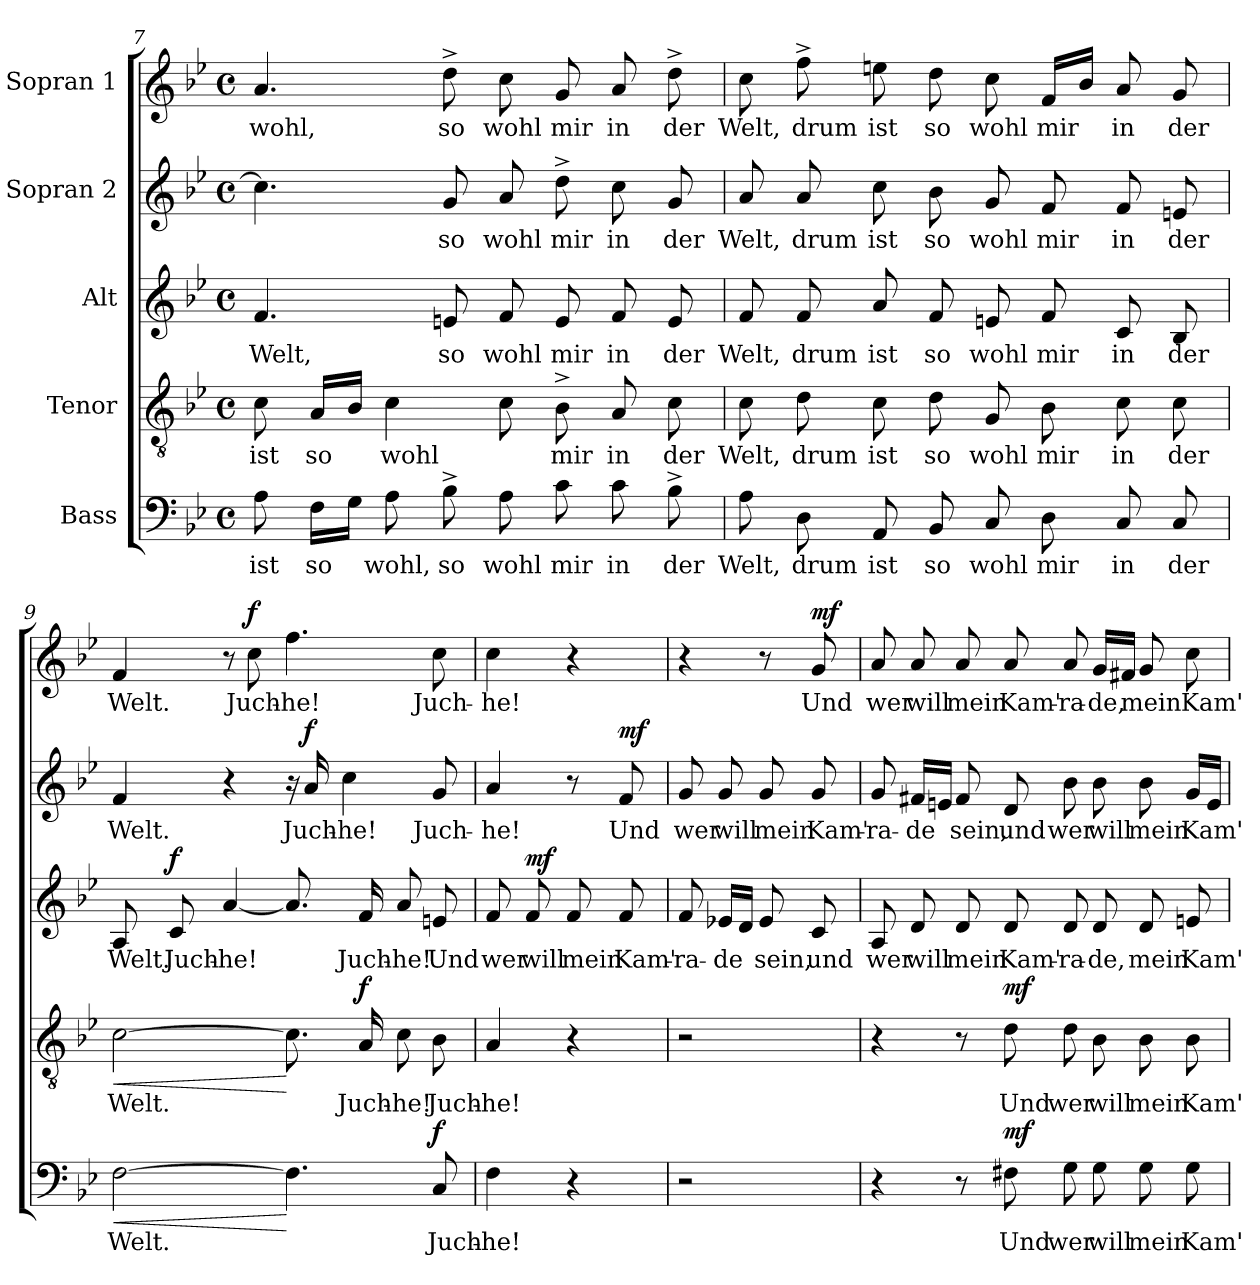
**kern	**text	**dynam	**kern	**text	**dynam	**kern	**text	**dynam	**kern	**text	**dynam	**kern	**text	**dynam
*part5	*part5	*part5	*part4	*part4	*part4	*part3	*part3	*part3	*part2	*part2	*part2	*part1	*part1	*part1
*staff5	*staff5	*staff5	*staff4	*staff4	*staff4	*staff3	*staff3	*staff3	*staff2	*staff2	*staff2	*staff1	*staff1	*staff1
*I"Bass	*	*	*I"Tenor	*	*	*I"Alt	*	*	*I"Sopran 2	*	*	*I"Sopran 1	*	*
*clefF4	*	*	*clefGv2	*	*	*clefG2	*	*	*clefG2	*	*	*clefG2	*	*
*k[b-e-]	*	*	*k[b-e-]	*	*	*k[b-e-]	*	*	*k[b-e-]	*	*	*k[b-e-]	*	*
*M4/4	*	*	*M4/4	*	*	*M4/4	*	*	*M4/4	*	*	*M4/4	*	*
*met(c)	*	*	*met(c)	*	*	*met(c)	*	*	*met(c)	*	*	*met(c)	*	*
=7	=7	=7	=7	=7	=7	=7	=7	=7	=7	=7	=7	=7	=7	=7
!	!LO:LY:b	!	!	!LO:LY:b	!	!	!LO:LY:b	!	!	!	!	!	!LO:LY:b	!
8A\	ist	.	8c\	ist	.	4.f/	Welt,	.	4.cc\]	.	.	4.a/	wohl,	.
!	!LO:LY:b	!	!	!LO:LY:b	!	!	!	!	!	!	!	!	!	!
16F\LL	so	.	16A/LL	so	.	.	.	.	.	.	.	.	.	.
16G\JJ	.	.	16B-/JJ	.	.	.	.	.	.	.	.	.	.	.
!	!LO:LY:b	!	!	!LO:LY:b	!	!	!	!	!	!	!	!	!	!
8A\	wohl,	.	4c\	wohl	.	.	.	.	.	.	.	.	.	.
!	!LO:LY:b	!	!	!	!	!	!LO:LY:b	!	!	!LO:LY:b	!	!	!LO:LY:b	!
8B-^\	so	.	.	.	.	8en/	so	.	8g/	so	.	8dd^\	so	.
!	!LO:LY:b	!	!	!	!	!	!LO:LY:b	!	!	!LO:LY:b	!	!	!LO:LY:b	!
8A\	wohl	.	8c\	.	.	8f/	wohl	.	8a/	wohl	.	8cc\	wohl	.
!	!LO:LY:b	!	!	!LO:LY:b	!	!	!LO:LY:b	!	!	!LO:LY:b	!	!	!LO:LY:b	!
8c\	mir	.	8B-^\	mir	.	8e/	mir	.	8dd^\	mir	.	8g/	mir	.
!	!LO:LY:b	!	!	!LO:LY:b	!	!	!LO:LY:b	!	!	!LO:LY:b	!	!	!LO:LY:b	!
8c\	in	.	8A/	in	.	8f/	in	.	8cc\	in	.	8a/	in	.
!	!LO:LY:b	!	!	!LO:LY:b	!	!	!LO:LY:b	!	!	!LO:LY:b	!	!	!LO:LY:b	!
8B-^\	der	.	8c\	der	.	8e/	der	.	8g/	der	.	8dd^\	der	.
!!LO:PB:g=z
=8	=8	=8	=8	=8	=8	=8	=8	=8	=8	=8	=8	=8	=8	=8
!	!LO:LY:b	!	!	!LO:LY:b	!	!	!LO:LY:b	!	!	!LO:LY:b	!	!	!LO:LY:b	!
8A\	Welt,	.	8c\	Welt,	.	8f/	Welt,	.	8a/	Welt,	.	8cc\	Welt,	.
!	!LO:LY:b	!	!	!LO:LY:b	!	!	!LO:LY:b	!	!	!LO:LY:b	!	!	!LO:LY:b	!
8D\	drum	.	8d\	drum	.	8f/	drum	.	8a/	drum	.	8ff^\	drum	.
!	!LO:LY:b	!	!	!LO:LY:b	!	!	!LO:LY:b	!	!	!LO:LY:b	!	!	!LO:LY:b	!
8AA/	ist	.	8c\	ist	.	8a/	ist	.	8cc\	ist	.	8een\	ist	.
!	!LO:LY:b	!	!	!LO:LY:b	!	!	!LO:LY:b	!	!	!LO:LY:b	!	!	!LO:LY:b	!
8BB-/	so	.	8d\	so	.	8f/	so	.	8b-\	so	.	8dd\	so	.
!	!LO:LY:b	!	!	!LO:LY:b	!	!	!LO:LY:b	!	!	!LO:LY:b	!	!	!LO:LY:b	!
8C/	wohl	.	8G/	wohl	.	8en/	wohl	.	8g/	wohl	.	8cc\	wohl	.
!	!LO:LY:b	!	!	!LO:LY:b	!	!	!LO:LY:b	!	!	!LO:LY:b	!	!	!LO:LY:b	!
8D\	mir	.	8B-\	mir	.	8f/	mir	.	8f/	mir	.	16f/LL	mir	.
.	.	.	.	.	.	.	.	.	.	.	.	16b-/JJ	.	.
!	!LO:LY:b	!	!	!LO:LY:b	!	!	!LO:LY:b	!	!	!LO:LY:b	!	!	!LO:LY:b	!
8C/	in	.	8c\	in	.	8c/	in	.	8f/	in	.	8a/	in	.
!	!LO:LY:b	!	!	!LO:LY:b	!	!	!LO:LY:b	!	!	!LO:LY:b	!	!	!LO:LY:b	!
8C/	der	.	8c\	der	.	8B-/	der	.	8en/	der	.	8g/	der	.
=9	=9	=9	=9	=9	=9	=9	=9	=9	=9	=9	=9	=9	=9	=9
!	!LO:LY:b	!LO:HP:b	!	!LO:LY:b	!LO:HP:b	!	!LO:LY:b	!	!	!LO:LY:b	!	!	!LO:LY:b	!
[2F\	Welt.	<	[2c\	Welt.	<	8A/	Welt.	.	4f/	Welt.	.	4f/	Welt.	.
!	!	!	!	!	!	!	!LO:LY:b	!LO:DY:a	!	!	!	!	!	!
.	.	.	.	.	.	8c/	Juch-	f	.	.	.	.	.	.
!	!	!	!	!	!	!	!LO:LY:b	!	!	!	!	!	!	!
.	.	.	.	.	.	[4a/	-he!	.	4r	.	.	8r	.	.
!	!	!	!	!	!	!	!	!	!	!	!	!	!LO:LY:b	!LO:DY:a
.	.	.	.	.	.	.	.	.	.	.	.	8cc\	Juch-	f
!	!	!	!	!	!	!	!	!	!	!	!	!	!LO:LY:b	!
4.F\]	.	[	8.c\]	.	[	8.a/]	.	.	16r	.	.	4.ff\	-he!	.
!	!	!	!	!	!	!	!	!	!	!LO:LY:b	!LO:DY:a	!	!	!
.	.	.	.	.	.	.	.	.	16a/	Juch-	f	.	.	.
!	!	!	!	!	!	!	!	!	!	!LO:LY:b	!	!	!	!
.	.	.	.	.	.	.	.	.	4cc\	-he!	.	.	.	.
!	!	!	!	!LO:LY:b	!LO:DY:a	!	!LO:LY:b	!	!	!	!	!	!	!
.	.	.	16A/	Juch-	f	16f/	Juch-	.	.	.	.	.	.	.
!	!	!	!	!LO:LY:b	!	!	!LO:LY:b	!	!	!	!	!	!	!
.	.	.	8c\	-he!	.	8a/	-he!	.	.	.	.	.	.	.
!	!LO:LY:b	!LO:DY:a	!	!LO:LY:b	!	!	!LO:LY:b	!	!	!LO:LY:b	!	!	!LO:LY:b	!
8C/	Juch-	f	8B-\	Juch-	.	8en/	Und	.	8g/	Juch-	.	8cc\	Juch-	.
=9X1	=9X1	=9X1	=9X1	=9X1	=9X1	=9X1	=9X1	=9X1	=9X1	=9X1	=9X1	=9X1	=9X1	=9X1
!	!LO:LY:b	!	!	!LO:LY:b	!	!	!LO:LY:b	!	!	!LO:LY:b	!	!	!LO:LY:b	!
4F\	-he!	.	4A/	-he!	.	8f/	wer	.	4a/	-he!	.	4cc\	-he!	.
!	!	!	!	!	!	!	!LO:LY:b	!LO:DY:a	!	!	!	!	!	!
.	.	.	.	.	.	8f/	will	mf	.	.	.	.	.	.
!	!	!	!	!	!	!	!LO:LY:b	!	!	!	!	!	!	!
4r	.	.	4r	.	.	8f/	mein	.	8r	.	.	4r	.	.
!	!	!	!	!	!	!	!LO:LY:b	!	!	!LO:LY:b	!LO:DY:a	!	!	!
.	.	.	.	.	.	8f/	Kam'-	.	8f/	Und	mf	.	.	.
!!LO:LB:g=z
=10	=10	=10	=10	=10	=10	=10	=10	=10	=10	=10	=10	=10	=10	=10
!	!	!	!	!	!	!	!LO:LY:b	!	!	!LO:LY:b	!	!	!	!
2r	.	.	2r	.	.	8f/	-ra-	.	8g/	wer	.	4r	.	.
!	!	!	!	!	!	!	!LO:LY:b	!	!	!LO:LY:b	!	!	!	!
.	.	.	.	.	.	16e-X/LL	-de	.	8g/	will	.	.	.	.
.	.	.	.	.	.	16d/JJ	.	.	.	.	.	.	.	.
!	!	!	!	!	!	!	!LO:LY:b	!	!	!LO:LY:b	!	!	!	!
.	.	.	.	.	.	8e-/	sein,	.	8g/	mein	.	8r	.	.
!	!	!	!	!	!	!	!LO:LY:b	!	!	!LO:LY:b	!	!	!LO:LY:b	!LO:DY:a
.	.	.	.	.	.	8c/	und	.	8g/	Kam'-	.	8g/	Und	mf
=11	=11	=11	=11	=11	=11	=11	=11	=11	=11	=11	=11	=11	=11	=11
!	!	!	!	!	!	!	!LO:LY:b	!	!	!LO:LY:b	!	!	!LO:LY:b	!
4r	.	.	4r	.	.	8A/	wer	.	8g/	-ra-	.	8a/	wer	.
!	!	!	!	!	!	!	!LO:LY:b	!	!	!LO:LY:b	!	!	!LO:LY:b	!
.	.	.	.	.	.	8d/	will	.	16f#X/LL	-de	.	8a/	will	.
.	.	.	.	.	.	.	.	.	16en/JJ	.	.	.	.	.
!	!	!	!	!	!	!	!LO:LY:b	!	!	!LO:LY:b	!	!	!LO:LY:b	!
8r	.	.	8r	.	.	8d/	mein	.	8f#/	sein,	.	8a/	mein	.
!	!LO:LY:b	!LO:DY:a	!	!LO:LY:b	!LO:DY:a	!	!LO:LY:b	!	!	!LO:LY:b	!	!	!LO:LY:b	!
8F#X\	Und	mf	8d\	Und	mf	8d/	Kam'-	.	8d/	und	.	8a/	Kam'-	.
!	!LO:LY:b	!	!	!LO:LY:b	!	!	!LO:LY:b	!	!	!LO:LY:b	!	!	!LO:LY:b	!
8G\	wer	.	8d\	wer	.	8d/	-ra-	.	8b-\	wer	.	8a/	-ra-	.
!	!LO:LY:b	!	!	!LO:LY:b	!	!	!LO:LY:b	!	!	!LO:LY:b	!	!	!LO:LY:b	!
8G\	will	.	8B-\	will	.	8d/	-de,	.	8b-\	will	.	16g/LL	-de,	.
.	.	.	.	.	.	.	.	.	.	.	.	16f#X/JJ	.	.
!	!LO:LY:b	!	!	!LO:LY:b	!	!	!LO:LY:b	!	!	!LO:LY:b	!	!	!LO:LY:b	!
8G\	mein	.	8B-\	mein	.	8d/	mein	.	8b-\	mein	.	8g/	mein	.
!	!LO:LY:b	!	!	!LO:LY:b	!	!	!LO:LY:b	!	!	!LO:LY:b	!	!	!LO:LY:b	!
8G\	Kam'-	.	8B-\	Kam'-	.	8en/	Kam'-	.	16g/LL	Kam'-	.	8cc\	Kam'-	.
.	.	.	.	.	.	.	.	.	16e/JJ	.	.	.	.	.
=	=	=	=	=	=	=	=	=	=	=	=	=	=	=
*-	*-	*-	*-	*-	*-	*-	*-	*-	*-	*-	*-	*-	*-	*-
